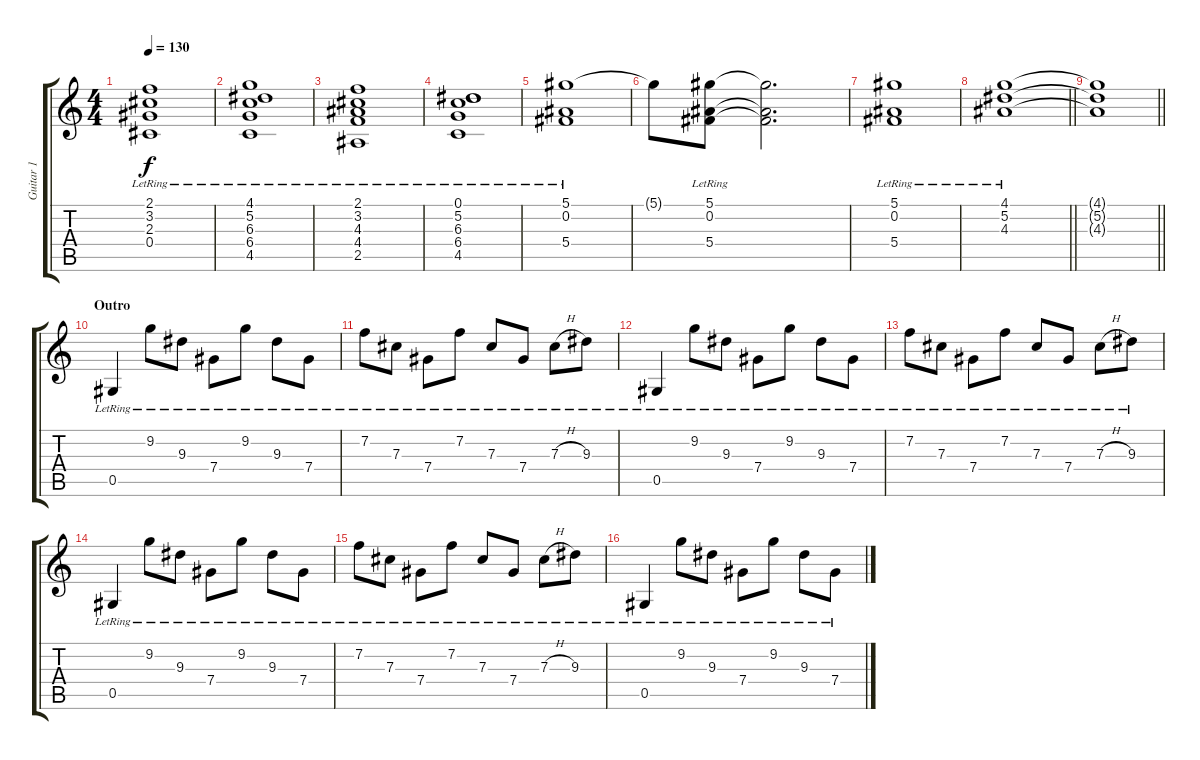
\track ("Guitar 1" "Guitar 1") {instrument acousticguitarsteel}
\staff {score tabs}
\tuning (Eb4 Bb3 Gb3 Db3 Ab2 Eb2) {hide}
\ts (4 4)
\tempo 130
\clef g2
\ks c
(2.1{lr} 3.2{lr} 2.3{lr} 0.4{lr}).1{dy f} |
(4.1{lr} 5.2{lr} 6.3{lr} 6.4{lr} 4.5{lr}).1 |
(2.1{lr} 3.2{lr} 4.3{lr} 4.4{lr} 2.5{lr}).1 |
(0.1{lr} 5.2{lr} 6.3{lr} 6.4{lr} 4.5{lr}).1 |
(5.1{lr} 0.2{lr} 5.4{lr}).1 |
5.1{t}.8 (5.1{lr} 0.2{lr} 5.4{lr}).8 (5.1{t} 0.2{t} 5.4{t}).2{d} |
(5.1{lr} 0.2{lr} 5.4{lr}).1 |
\barLineRight lightlight
(4.1{lr} 5.2{lr} 4.3{lr}).1 |
\barLineRight lightlight
(4.1{t} 5.2{t} 4.3{t}).1 |
\section ("" "Outro")
0.5{lr}.4 9.2{lr}.8 9.3{lr}.8 7.4{lr}.8 9.2{lr}.8 9.3{lr}.8 7.4{lr}.8 |
7.2{lr}.8 7.3{lr}.8 7.4{lr}.8 7.2{lr}.8 7.3{lr}.8 7.4{lr}.8 7.3{h lr}.8 9.3{lr}.8 |
0.5{lr}.4 9.2{lr}.8 9.3{lr}.8 7.4{lr}.8 9.2{lr}.8 9.3{lr}.8 7.4{lr}.8 |
7.2{lr}.8 7.3{lr}.8 7.4{lr}.8 7.2{lr}.8 7.3{lr}.8 7.4{lr}.8 7.3{h lr}.8 9.3{lr}.8 |
0.5{lr}.4 9.2{lr}.8 9.3{lr}.8 7.4{lr}.8 9.2{lr}.8 9.3{lr}.8 7.4{lr}.8 |
7.2{lr}.8 7.3{lr}.8 7.4{lr}.8 7.2{lr}.8 7.3{lr}.8 7.4{lr}.8 7.3{h lr}.8 9.3{lr}.8 |
0.5{lr}.4 9.2{lr}.8 9.3{lr}.8 7.4{lr}.8 9.2{lr}.8 9.3{lr}.8 7.4{lr}.8
